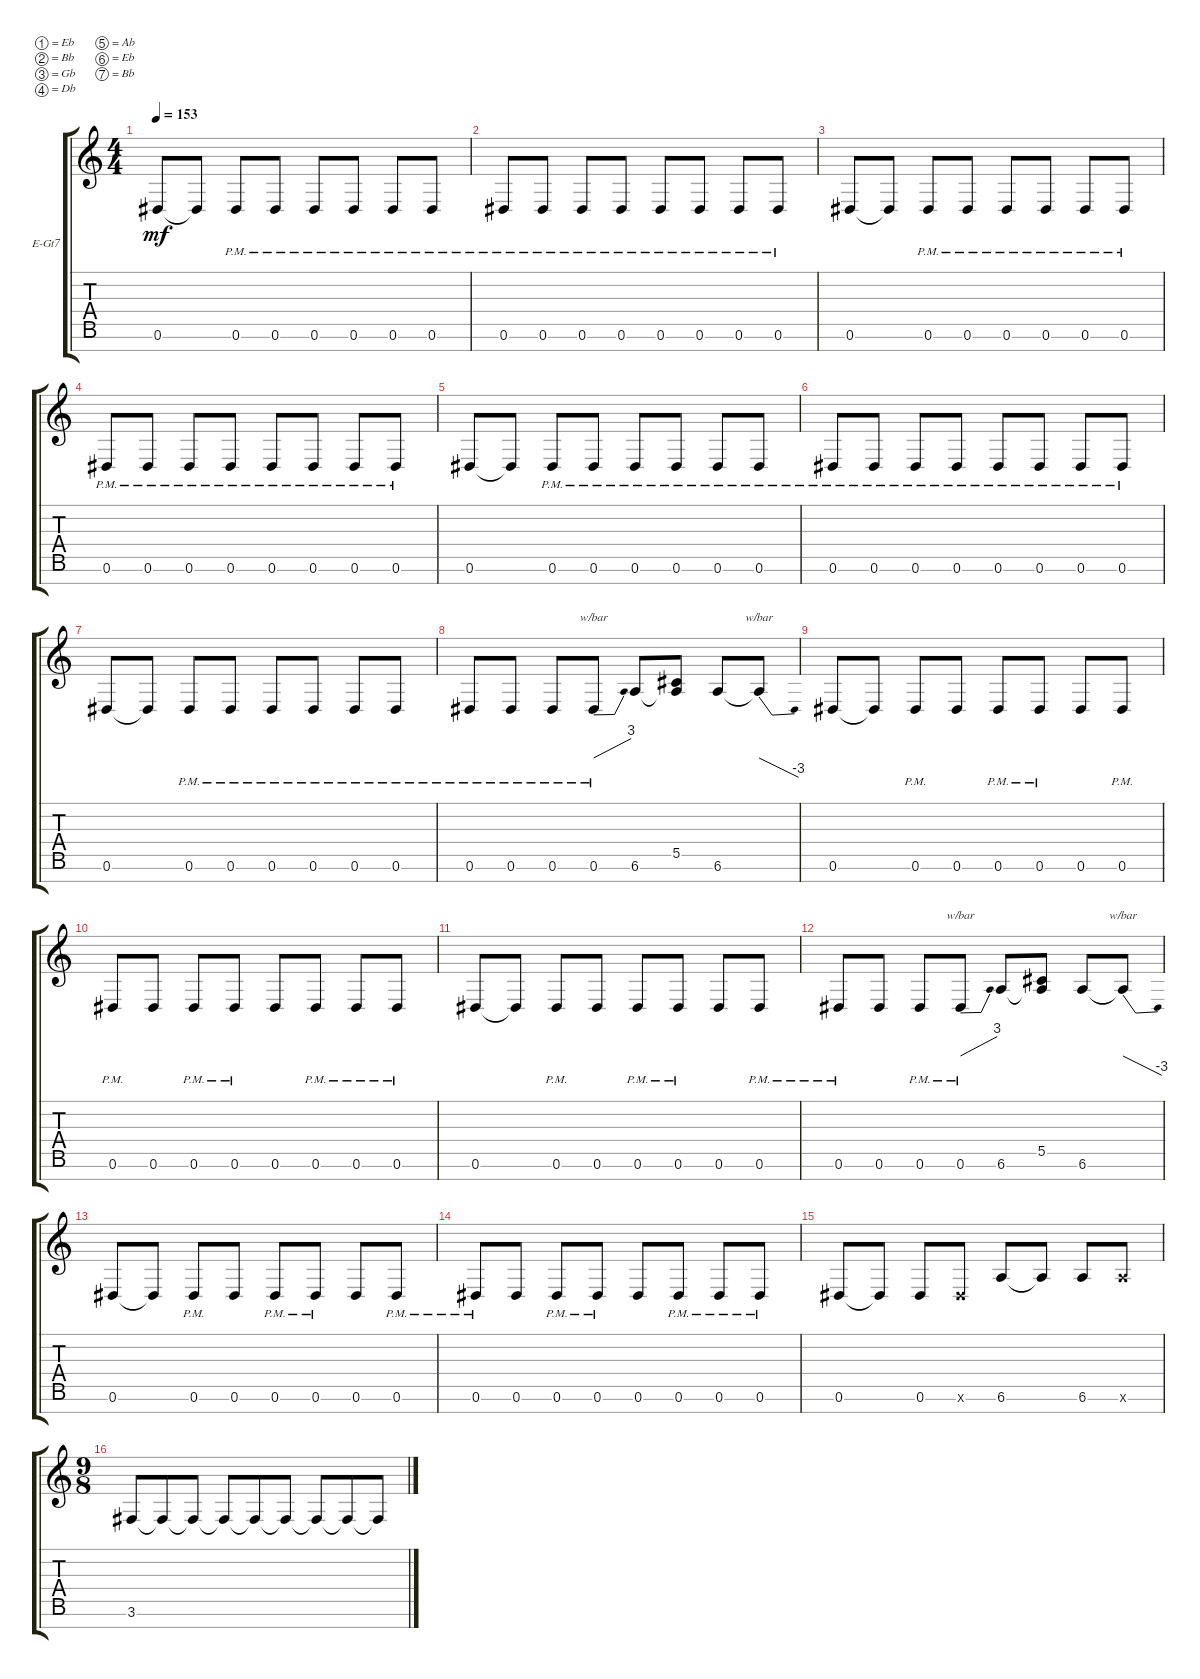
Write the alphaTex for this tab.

\bracketExtendMode groupsimilarinstruments
\firstSystemTrackNameOrientation horizontal
\otherSystemsTrackNameOrientation horizontal
\track ("right" "E-Gt7") {instrument distortionguitar}
\staff {score tabs}
\tuning (Eb4 Bb3 Gb3 Db3 Ab2 Eb2 Bb1)
\ts (4 4)
\tempo 153
\clef g2
\scale
0.487395
\ks c
0.6.8{dy mf instrument distortionguitar} 0.6{t}.8 0.6{pm}.8 0.6{pm}.8 0.6{pm}.8 0.6{pm}.8 0.6{pm}.8 0.6{pm}.8 |
\scale
0.256303 0.6{pm}.8 0.6{pm}.8 0.6{pm}.8 0.6{pm}.8 0.6{pm}.8 0.6{pm}.8 0.6{pm}.8 0.6{pm}.8 |
\scale
0.256303 0.6.8 0.6{t}.8 0.6{pm}.8 0.6{pm}.8 0.6{pm}.8 0.6{pm}.8 0.6{pm}.8 0.6{pm}.8 |
\scale
0.333333 0.6{pm}.8 0.6{pm}.8 0.6{pm}.8 0.6{pm}.8 0.6{pm}.8 0.6{pm}.8 0.6{pm}.8 0.6{pm}.8 |
\scale
0.333333 0.6.8 0.6{t}.8 0.6{pm}.8 0.6{pm}.8 0.6{pm}.8 0.6{pm}.8 0.6{pm}.8 0.6{pm}.8 |
\scale
0.333333 0.6{pm}.8 0.6{pm}.8 0.6{pm}.8 0.6{pm}.8 0.6{pm}.8 0.6{pm}.8 0.6{pm}.8 0.6{pm}.8 |
\scale
0.333333 0.6.8 0.6{t}.8 0.6{pm}.8 0.6{pm}.8 0.6{pm}.8 0.6{pm}.8 0.6{pm}.8 0.6{pm}.8 |
\scale
0.333333 0.6{pm}.8 0.6{pm}.8 0.6{pm}.8 0.6{pm}.8{tbe (dive default 0 0 59.4 12)} 6.6.8 (5.5 6.6{t}).8 6.6.8 6.6{t}.8{tbe (dive default 0 0 59.4 -12)} |
\scale
0.333333 0.6.8 0.6{t}.8 0.6{pm}.8 0.6.8 0.6{pm}.8 0.6{pm}.8 0.6.8 0.6{pm}.8 |
\scale
0.333333 0.6{pm}.8 0.6.8 0.6{pm}.8 0.6{pm}.8 0.6.8 0.6{pm}.8 0.6{pm}.8 0.6{pm}.8 |
\scale
0.333333 0.6.8 0.6{t}.8 0.6{pm}.8 0.6.8 0.6{pm}.8 0.6{pm}.8 0.6.8 0.6{pm}.8 |
\scale
0.333333 0.6{pm}.8 0.6.8 0.6{pm}.8 0.6{pm}.8{tbe (dive default 0 0 59.4 12)} 6.6.8 (5.5 6.6{t}).8 6.6.8 6.6{t}.8{tbe (dive default 0 0 59.4 -12)} |
\scale
0.333333 0.6.8 0.6{t}.8 0.6{pm}.8 0.6.8 0.6{pm}.8 0.6{pm}.8 0.6.8 0.6{pm}.8 |
\scale
0.333333 0.6{pm}.8 0.6.8 0.6{pm}.8 0.6{pm}.8 0.6.8 0.6{pm}.8 0.6{pm}.8 0.6{pm}.8 |
\scale
0.333333 0.6.8 0.6{t}.8 0.6.8 0.6{x}.8 6.6.8 6.6{t}.8 6.6.8 6.6{x}.8 |
\ts (9 8)
\scale
0.395904 3.6.8 3.6{t}.8 3.6{t}.8 3.6{t}.8 3.6{t}.8 3.6{t}.8 3.6{t}.8 3.6{t}.8 3.6{t}.8
